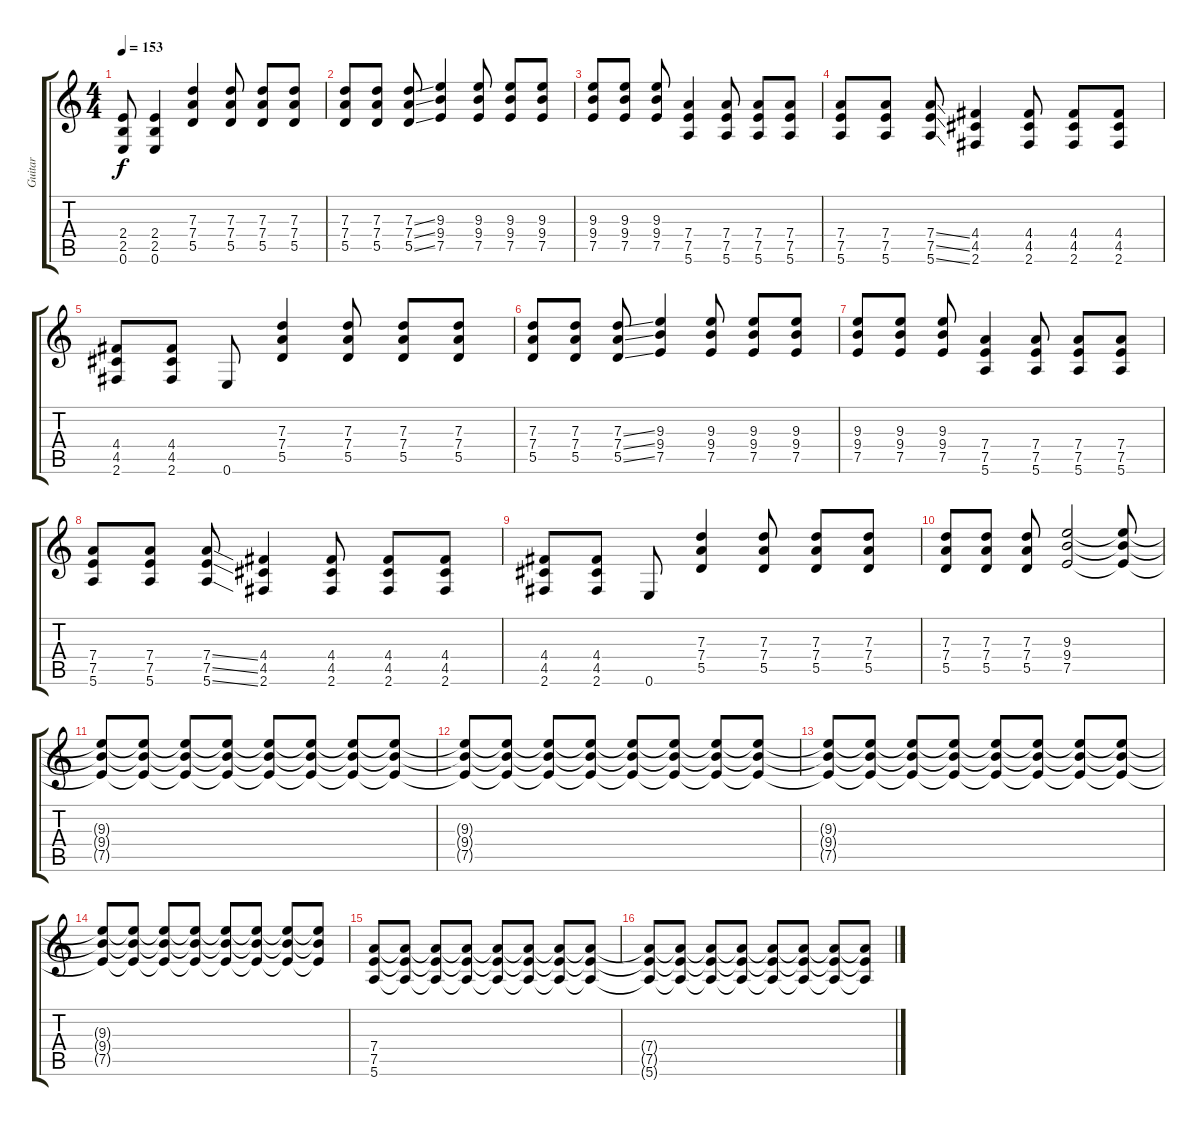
\track ("Guitar" "Guitar") {instrument overdrivenguitar}
\staff {score tabs}
\tuning (E4 B3 G3 D3 A2 E2) {hide}
\ts (4 4)
\tempo 153
\clef g2
\ks c
(2.4{t} 2.5{t} 0.6{t}).8{dy f} (2.4 2.5 0.6).4 (7.3 7.4 5.5).4 (7.3 7.4 5.5).8 (7.3 7.4 5.5).8 (7.3 7.4 5.5).8 |
(7.3 7.4 5.5).8 (7.3 7.4 5.5).8 (7.3{ss} 7.4{ss} 5.5{ss}).8 (9.3 9.4 7.5).4 (9.3 9.4 7.5).8 (9.3 9.4 7.5).8 (9.3 9.4 7.5).8 |
(9.3 9.4 7.5).8 (9.3 9.4 7.5).8 (9.3 9.4 7.5).8 (7.4 7.5 5.6).4 (7.4 7.5 5.6).8 (7.4 7.5 5.6).8 (7.4 7.5 5.6).8 |
(7.4 7.5 5.6).8 (7.4 7.5 5.6).8 (7.4{ss} 7.5{ss} 5.6{ss}).8 (4.4 4.5 2.6).4 (4.4 4.5 2.6).8 (4.4 4.5 2.6).8 (4.4 4.5 2.6).8 |
(4.4 4.5 2.6).8 (4.4 4.5 2.6).8 0.6.8 (7.3 7.4 5.5).4 (7.3 7.4 5.5).8 (7.3 7.4 5.5).8 (7.3 7.4 5.5).8 |
(7.3 7.4 5.5).8 (7.3 7.4 5.5).8 (7.3{ss} 7.4{ss} 5.5{ss}).8 (9.3 9.4 7.5).4 (9.3 9.4 7.5).8 (9.3 9.4 7.5).8 (9.3 9.4 7.5).8 |
(9.3 9.4 7.5).8 (9.3 9.4 7.5).8 (9.3 9.4 7.5).8 (7.4 7.5 5.6).4 (7.4 7.5 5.6).8 (7.4 7.5 5.6).8 (7.4 7.5 5.6).8 |
(7.4 7.5 5.6).8 (7.4 7.5 5.6).8 (7.4{ss} 7.5{ss} 5.6{ss}).8 (4.4 4.5 2.6).4 (4.4 4.5 2.6).8 (4.4 4.5 2.6).8 (4.4 4.5 2.6).8 |
(4.4 4.5 2.6).8 (4.4 4.5 2.6).8 0.6.8 (7.3 7.4 5.5).4 (7.3 7.4 5.5).8 (7.3 7.4 5.5).8 (7.3 7.4 5.5).8 |
(7.3 7.4 5.5).8 (7.3 7.4 5.5).8 (7.3 7.4 5.5).8 (9.3 9.4 7.5).2 (9.3{t} 9.4{t} 7.5{t}).8 |
(9.3{t} 9.4{t} 7.5{t}).8 (9.3{t} 9.4{t} 7.5{t}).8 (9.3{t} 9.4{t} 7.5{t}).8 (9.3{t} 9.4{t} 7.5{t}).8 (9.3{t} 9.4{t} 7.5{t}).8 (9.3{t} 9.4{t} 7.5{t}).8 (9.3{t} 9.4{t} 7.5{t}).8 (9.3{t} 9.4{t} 7.5{t}).8 |
(9.3{t} 9.4{t} 7.5{t}).8 (9.3{t} 9.4{t} 7.5{t}).8 (9.3{t} 9.4{t} 7.5{t}).8 (9.3{t} 9.4{t} 7.5{t}).8 (9.3{t} 9.4{t} 7.5{t}).8 (9.3{t} 9.4{t} 7.5{t}).8 (9.3{t} 9.4{t} 7.5{t}).8 (9.3{t} 9.4{t} 7.5{t}).8 |
(9.3{t} 9.4{t} 7.5{t}).8 (9.3{t} 9.4{t} 7.5{t}).8 (9.3{t} 9.4{t} 7.5{t}).8 (9.3{t} 9.4{t} 7.5{t}).8 (9.3{t} 9.4{t} 7.5{t}).8 (9.3{t} 9.4{t} 7.5{t}).8 (9.3{t} 9.4{t} 7.5{t}).8 (9.3{t} 9.4{t} 7.5{t}).8 |
(9.3{t} 9.4{t} 7.5{t}).8 (9.3{t} 9.4{t} 7.5{t}).8 (9.3{t} 9.4{t} 7.5{t}).8 (9.3{t} 9.4{t} 7.5{t}).8 (9.3{t} 9.4{t} 7.5{t}).8 (9.3{t} 9.4{t} 7.5{t}).8 (9.3{t} 9.4{t} 7.5{t}).8 (9.3{t} 9.4{t} 7.5{t}).8 |
(7.4 7.5 5.6).8 (7.4{t} 7.5{t} 5.6{t}).8 (7.4{t} 7.5{t} 5.6{t}).8 (7.4{t} 7.5{t} 5.6{t}).8 (7.4{t} 7.5{t} 5.6{t}).8 (7.4{t} 7.5{t} 5.6{t}).8 (7.4{t} 7.5{t} 5.6{t}).8 (7.4{t} 7.5{t} 5.6{t}).8 |
(7.4{t} 7.5{t} 5.6{t}).8 (7.4{t} 7.5{t} 5.6{t}).8 (7.4{t} 7.5{t} 5.6{t}).8 (7.4{t} 7.5{t} 5.6{t}).8 (7.4{t} 7.5{t} 5.6{t}).8 (7.4{t} 7.5{t} 5.6{t}).8 (7.4{t} 7.5{t} 5.6{t}).8 (7.4{t} 7.5{t} 5.6{t}).8
